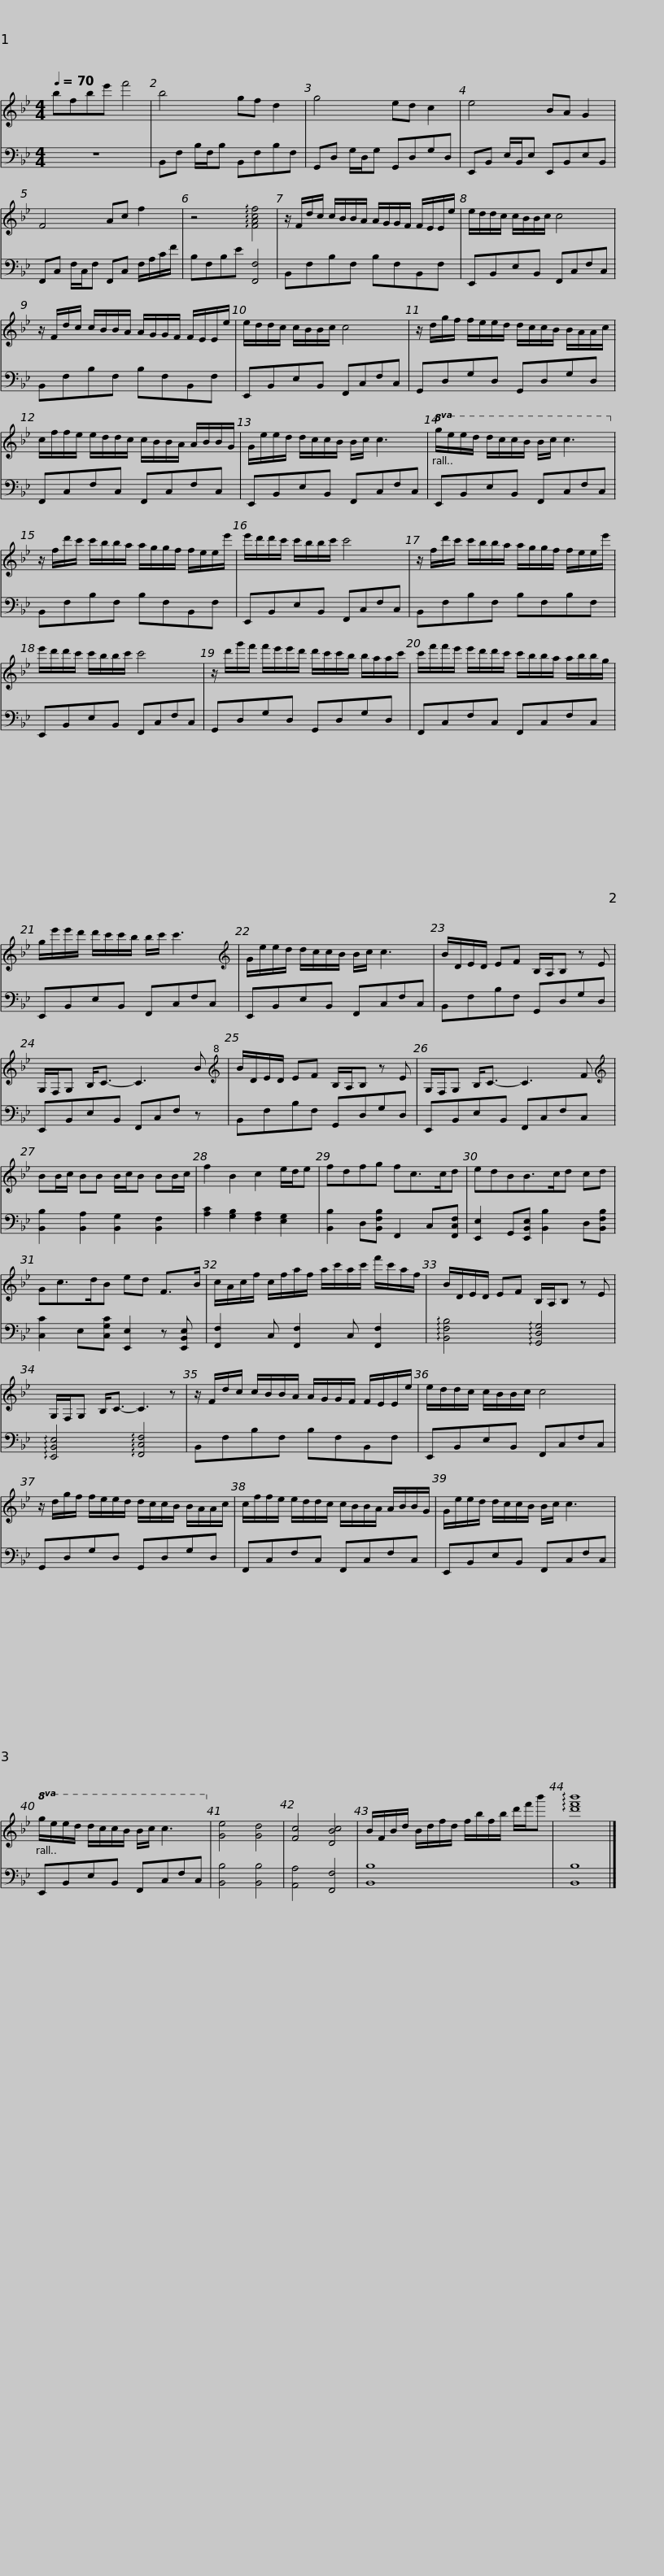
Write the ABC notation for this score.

X:1
%%score { 1 | 2 }
L:1/8
Q:1/4=70
M:4/4
I:linebreak $
K:Bb
V:1 treble
V:2 bass
V:1
 bfbe' f'4 | b4 gf d2 | g4 ed c2 | e4 BA G2 | F4 Ac f2 |$ %5
 z4 !arpeggio![FAcf]4 | z/ F/d/c/ c/B/B/A/ A/G/G/F/ F/E/E/e/ | e/d/d/c/ c/B/B/c/ c4 |$ z/ F/d/c/ c/B/B/A/ A/G/G/F/ F/E/E/e/ | e/d/d/c/ c/B/B/c/ c4 | %10
 z/ d/g/f/ f/e/e/d/ d/c/c/B/ B/A/A/c/ |$ c/f/f/e/ e/d/d/c/ c/B/B/A/ A/B/B/G/ | G/e/e/d/ d/c/c/B/ B/c/ c3 |!8va(! g/e'/e'/d'/ d'/c'/c'/b/ b/c'/ c'3!8va)! |$ z/ f/d'/c'/ c'/b/b/a/ a/g/g/f/ f/e/e/e'/ | %15
 e'/d'/d'/c'/ c'/b/b/c'/ c'4 | z/ f/d'/c'/ c'/b/b/a/ a/g/g/f/ f/e/e/e'/ |$ e'/d'/d'/c'/ c'/b/b/c'/ c'4 | z/ d'/g'/f'/ f'/e'/e'/d'/ d'/c'/c'/b/ b/a/a/c'/ | c'/f'/f'/e'/ e'/d'/d'/c'/ c'/b/b/a/ a/b/b/g/ |$ %20
 g/e'/e'/d'/ d'/c'/c'/b/ b/c'/ c'3 |[K:treble] G/e/e/d/ d/c/c/B/ B/c/ c3 | B/D/E/D/ EF B,/A,/B, z E |$ G,/F,/G, B,<C- C3 B |[K:treble+8] B/D/E/D/ EF B,/A,/B, z E | %25
 G,/F,/G, B,<C- C3 F |$[K:treble] BB/c/ BB B/c/B BB/c/ | f2 B2 c2 e/d/e | fdfg fc>cd | edBB>cd cd | %30
 Gc>dB ed F>B |$ c/A/c/f/ c/f/a/f/ a/c'/a/c'/ f'/c'/a/f/ | B/D/E/D/ EF B,/A,/B, z E | G,/F,/G, B,<C- C3 z |$ z/ F/d/c/ c/B/B/A/ A/G/G/F/ F/E/E/e/ | %35
 e/d/d/c/ c/B/B/c/ c4 | z/ d/g/f/ f/e/e/d/ d/c/c/B/ B/A/A/c/ |$ c/f/f/e/ e/d/d/c/ c/B/B/A/ A/B/B/G/ | G/e/e/d/ d/c/c/B/ B/c/ c3 |!8va(! g/e'/e'/d'/ d'/c'/c'/b/ b/c'/ c'3!8va)! | %40
 [Ge]4 [Gd]4 | [Fc]4 [DBc]4 |$ B/F/B/d/ B/d/f/d/ f/b/f/b/ d'/f'/b' | !arpeggio![d'f'b']8 |] %44
V:2
 z8 | B,,F, B,/F,/B, B,,F,B,F, | G,,D, G,/D,/G, G,,D,G,D, | E,,B,, E,/B,,/E, E,,B,,E,B,, | F,,C, F,/C,/F, F,,C, F,/A,/C/F/ |$ %5
 B,F,B,E [F,,F,]4 | B,,F,B,F, B,F,B,,F, | E,,B,,E,B,, F,,C,F,C, |$ B,,F,B,F, B,F,B,,F, | E,,B,,E,B,, F,,C,F,C, | %10
 G,,D,G,D, G,,D,G,D, |$ F,,C,F,C, F,,C,F,C, | E,,B,,E,B,, F,,C,F,C, | E,,B,,E,B,, F,,C,F,C, |$ B,,F,B,F, B,F,B,,F, | %15
 E,,B,,E,B,, F,,C,F,C, | B,,F,B,F, B,F,B,F, |$ E,,B,,E,B,, F,,C,F,C, | G,,D,G,D, G,,D,G,D, | F,,C,F,C, F,,C,F,C, |$ %20
 E,,B,,E,B,, F,,C,F,C, | E,,B,,E,B,, F,,C,F,C, | B,,F,B,F, G,,D,G,D, |$ E,,B,,E,B,, F,,C,F, z | B,,F,B,F, G,,D,G,D, | %25
 E,,B,,E,B,, F,,C,F,C, |$ [B,,B,]2 [B,,A,]2 [B,,G,]2 [B,,F,]2 | [A,C]2 [G,B,]2 [F,A,]2 [E,G,]2 | [B,,B,]2 D,[B,,F,B,] F,,2 C,[F,,C,F,] | [E,,E,]2 G,,[E,,B,,E,] [B,,B,]2 D,[B,,F,B,] | %30
 [C,C]2 E,[C,G,C] [E,,E,]2 z [E,,B,,E,] |$ [F,,F,]2 C, [F,,F,]2 C, [F,,F,]2 | !arpeggio![B,,F,B,]4 !arpeggio![G,,D,G,]4 | !arpeggio![E,,B,,E,]4 !arpeggio![F,,C,F,]4 |$ B,,F,B,F, B,F,B,,F, | %35
 E,,B,,E,B,, F,,C,F,C, | G,,D,G,D, G,,D,G,D, |$ F,,C,F,C, F,,C,F,C, | E,,B,,E,B,, F,,C,F,C, | E,,B,,E,B,, F,,C,F,C, | %40
 [B,,B,]4 [B,,B,]4 | [A,,A,]4 [F,,F,]4 |$ [B,,B,]8 | [B,,B,]8 |] %44
